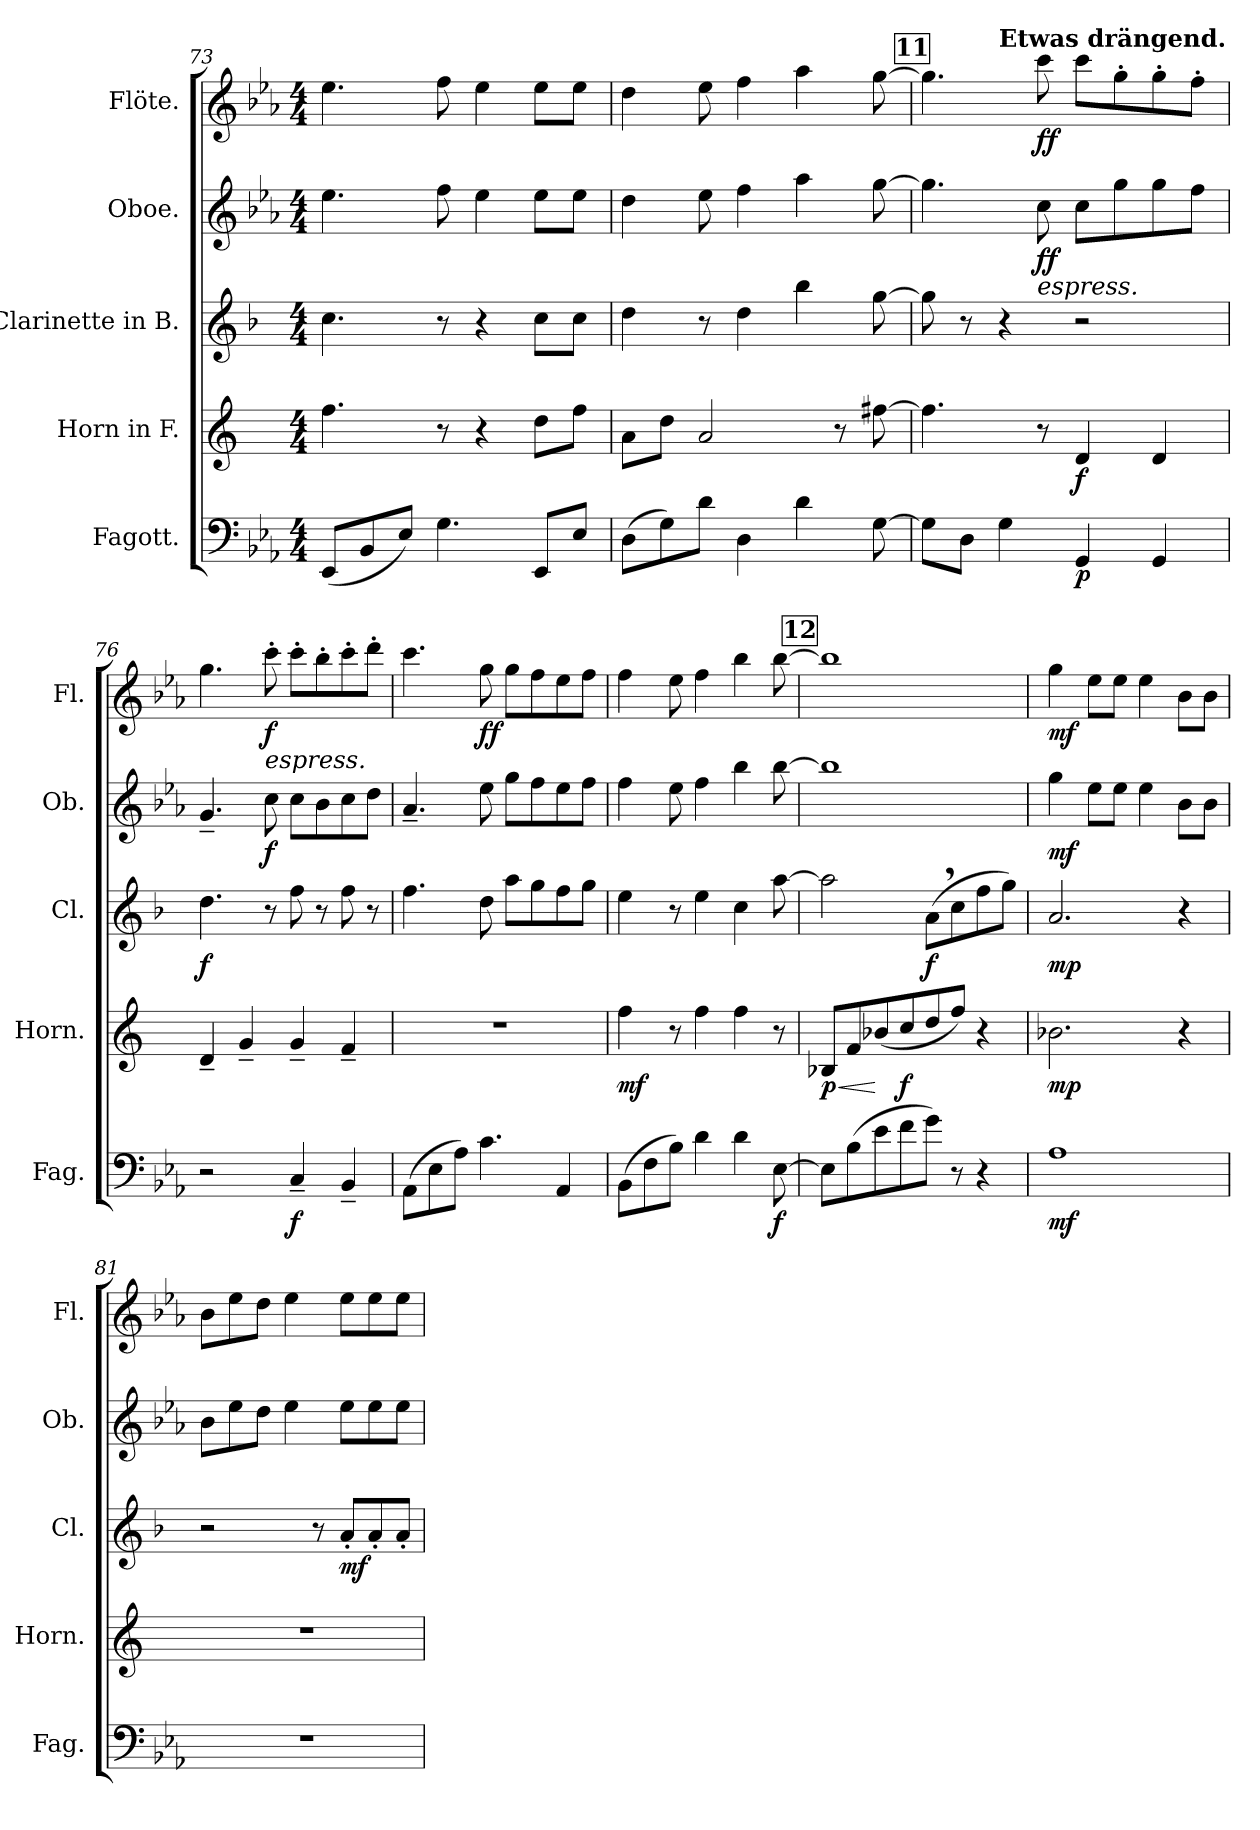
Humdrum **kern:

**kern	**dynam	**kern	**dynam	**kern	**dynam	**kern	**dynam	**kern	**dynam
*part5	*part5	*part4	*part4	*part3	*part3	*part2	*part2	*part1	*part1
*staff5	*staff5	*staff4	*staff4	*staff3	*staff3	*staff2	*staff2	*staff1	*staff1
*I"Fagott.	*	*I"Horn in F.	*	*I"Clarinette in B.	*	*I"Oboe.	*	*I"Flöte.	*
*I'Fag.	*	*I'Horn.	*	*I'Cl.	*	*I'Ob.	*	*I'Fl.	*
*clefF4	*	*clefG2	*	*clefG2	*	*clefG2	*	*clefG2	*
*	*	*ITrd4c7	*	*ITrd1c2	*	*	*	*	*
*k[b-e-a-]	*	*k[b-]	*	*k[b-e-a-]	*	*k[b-e-a-]	*	*k[b-e-a-]	*
*E-:	*	*F:	*	*E-:	*	*E-:	*	*E-:	*
*M4/4	*	*M4/4	*	*M4/4	*	*M4/4	*	*M4/4	*
=73	=73	=73	=73	=73	=73	=73	=73	=73	=73
(8EE-i/L	.	4.b-i\	.	4.b-i\	.	4.ee-i\	.	4.ee-i\	.
8BB-i/	.	.	.	.	.	.	.	.	.
8E-i/J)	.	.	.	.	.	.	.	.	.
4.Gi\	.	8r	.	8r	.	8ffi\	.	8ffi\	.
.	.	4r	.	4r	.	4ee-i\	.	4ee-i\	.
8EE-i/L	.	8gi\L	.	8b-i\L	.	8ee-i\L	.	8ee-i\L	.
8E-i/J	.	8b-i\J	.	8b-i\J	.	8ee-i\J	.	8ee-i\J	.
!!LO:LB:g=z
=74	=74	=74	=74	=74	=74	=74	=74	=74	=74
(8Di\L	.	8di\L	.	4cci\	.	4ddi\	.	4ddi\	.
8Gi\)	.	8gi\J	.	.	.	.	.	.	.
8di\J	.	2di/	.	8r	.	8ee-i\	.	8ee-i\	.
4Di\	.	.	.	4cci\	.	4ffi\	.	4ffi\	.
4di\	.	.	.	4aa-i\	.	4aa-i\	.	4aa-i\	.
.	.	8r	.	.	.	.	.	.	.
[8Gi\	.	[8bni\	.	[8ffi\	.	[8ggi\	.	[8ggi\	.
!!LO:REH:place=s1:B:color=#000000:enc=box:fs=19.9975:t=11
=75	=75	=75	=75	=75	=75	=75	=75	=75	=75
*	*	*	*	*	*	*	*	*^	*
8Gi\L]	.	4.bi\]	.	8ffi\]	.	4.ggi\]	.	4.ggi\]	4ryy	.
8Di\J	.	.	.	8r	.	.	.	.	.	.
!	!	!	!	!	!	!	!	!	!LO:TX:a:B:t=Etwas drängend.	!
4Gi\	.	.	.	4r	.	.	.	.	2.ryy	.
!	!	!	!	!	!	!LO:TX:b:i:t=espress.	!	!	!	!
.	.	8r	.	.	.	8cci\	ff	8ccci\	.	ff
4GGi/	p	4Gi/	f	2r	.	8cci\L	.	8ccci\L	.	.
.	.	.	.	.	.	8ggi\	.	8gg'i\	.	.
4GGi/	.	4Gi/	.	.	.	8ggi\	.	8gg'i\	.	.
.	.	.	.	.	.	8ffi\J	.	8ff'i\J	.	.
*	*	*	*	*	*	*	*	*v	*v	*
=76	=76	=76	=76	=76	=76	=76	=76	=76	=76
2r	.	4G~i/	.	4.cci\	f	4.g~i/	.	4.ggi\	.
.	.	4c~i/	.	.	.	.	.	.	.
!	!	!	!	!	!	!	!	!LO:TX:b:i:t=espress.	!
.	.	.	.	8r	.	8cci\	f	8ccc'i\	f
4C~i/	f	4c~i/	.	8ee-i\	.	8cci\L	.	8ccc'i\L	.
.	.	.	.	8r	.	8b-i\	.	8bb-'i\	.
4BB-~i/	.	4B-~i/	.	8ee-i\	.	8cci\	.	8ccc'i\	.
.	.	.	.	8r	.	8ddi\J	.	8ddd'i\J	.
=77	=77	=77	=77	=77	=77	=77	=77	=77	=77
(8AA-i\L	.	1r	.	4.ee-i\	.	4.a-~i/	.	4.ccci\	.
8E-i\	.	.	.	.	.	.	.	.	.
8A-i\J)	.	.	.	.	.	.	.	.	.
4.ci\	.	.	.	8cci\	.	8ee-i\	.	8ggi\	ff
.	.	.	.	8ggi\L	.	8ggi\L	.	8ggi\L	.
.	.	.	.	8ffi\	.	8ffi\	.	8ffi\	.
4AA-i/	.	.	.	8ee-i\	.	8ee-i\	.	8ee-i\	.
.	.	.	.	8ffi\J	.	8ffi\J	.	8ffi\J	.
!!LO:PB:g=z
=78	=78	=78	=78	=78	=78	=78	=78	=78	=78
(8BB-i\L	.	4b-i\	mf	4ddi\	.	4ffi\	.	4ffi\	.
8Fi\	.	.	.	.	.	.	.	.	.
8B-i\J)	.	8r	.	8r	.	8ee-i\	.	8ee-i\	.
4di\	.	4b-i\	.	4ddi\	.	4ffi\	.	4ffi\	.
4di\	.	4b-i\	.	4b-i\	.	4bb-i\	.	4bb-i\	.
[8E-i\	f	8r	.	[8ggi\	.	[8bb-i\	.	[8bb-i\	.
!!LO:REH:place=s1:B:color=#000000:enc=box:fs=19.9975:t=12
=79	=79	=79	=79	=79	=79	=79	=79	=79	=79
!	!	!	!LO:HP:b	!	!	!	!	!	!
8E-i\L]	.	8E-Xi/L	< p	2ggi\]	.	1bb-i]	.	1bb-i]	.
(8B-i\	.	8B-i/	.	.	.	.	.	.	.
8e-i\	.	(8e-Xi/	[	.	.	.	.	.	.
8fi\	.	8fi/	f	.	.	.	.	.	.
8gi\J)	.	8gi/	.	(8g,i\L	f	.	.	.	.
8r	.	8b-i/J)	.	8b-i\	.	.	.	.	.
4r	.	4r	.	8ee-i\	.	.	.	.	.
.	.	.	.	8ffi\J)	.	.	.	.	.
=80	=80	=80	=80	=80	=80	=80	=80	=80	=80
1A-i	mf	2.e-Xi\	mp	2.gi/	mp	4ggi\	mf	4ggi\	mf
.	.	.	.	.	.	8ee-i\L	.	8ee-i\L	.
.	.	.	.	.	.	8ee-i\J	.	8ee-i\J	.
.	.	.	.	.	.	4ee-i\	.	4ee-i\	.
.	.	4r	.	4r	.	8b-i\L	.	8b-i\L	.
.	.	.	.	.	.	8b-i\J	.	8b-i\J	.
!!LO:LB:g=z
=81	=81	=81	=81	=81	=81	=81	=81	=81	=81
1r	.	1r	.	2r	.	8b-i\L	.	8b-i\L	.
.	.	.	.	.	.	8ee-i\	.	8ee-i\	.
.	.	.	.	.	.	8ddi\J	.	8ddi\J	.
.	.	.	.	.	.	4ee-i\	.	4ee-i\	.
.	.	.	.	8r	.	.	.	.	.
.	.	.	.	8g'i/L	mf	8ee-i\L	.	8ee-i\L	.
.	.	.	.	8g'i/	.	8ee-i\	.	8ee-i\	.
.	.	.	.	8g'i/J	.	8ee-i\J	.	8ee-i\J	.
=	=	=	=	=	=	=	=	=	=
*-	*-	*-	*-	*-	*-	*-	*-	*-	*-
